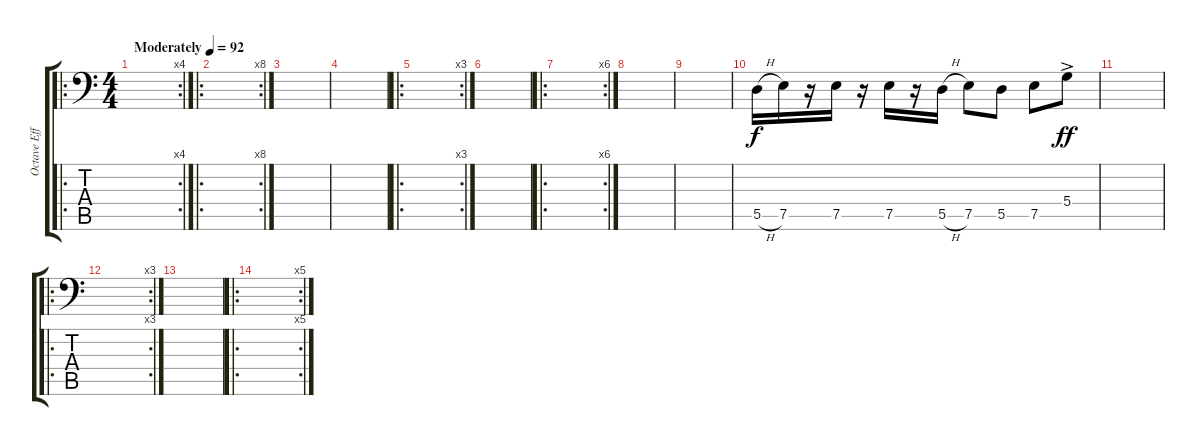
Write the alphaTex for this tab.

\track ("Octave Effect" "Octave Eff") {instrument distortionguitar}
\staff {score tabs}
\tuning (E3 B2 G2 D2 A1 E1) {hide}
\ro
\rc 4
\ts (4 4)
\tempo (92 "Moderately")
\clef f4
\ks c
|
\ro
\rc 8
|
|
|
\ro
\rc 3
|
|
\ro
\rc 6
|
|
|
5.5{h}.16 7.5.16 r.16 7.5.16 r.16 7.5.16 r.16 5.5{h}.16 7.5.8 5.5.8 7.5.8 5.4{ac}.8{dy ff} |
|
\ro
\rc 3
|
|
\ro
\rc 5
